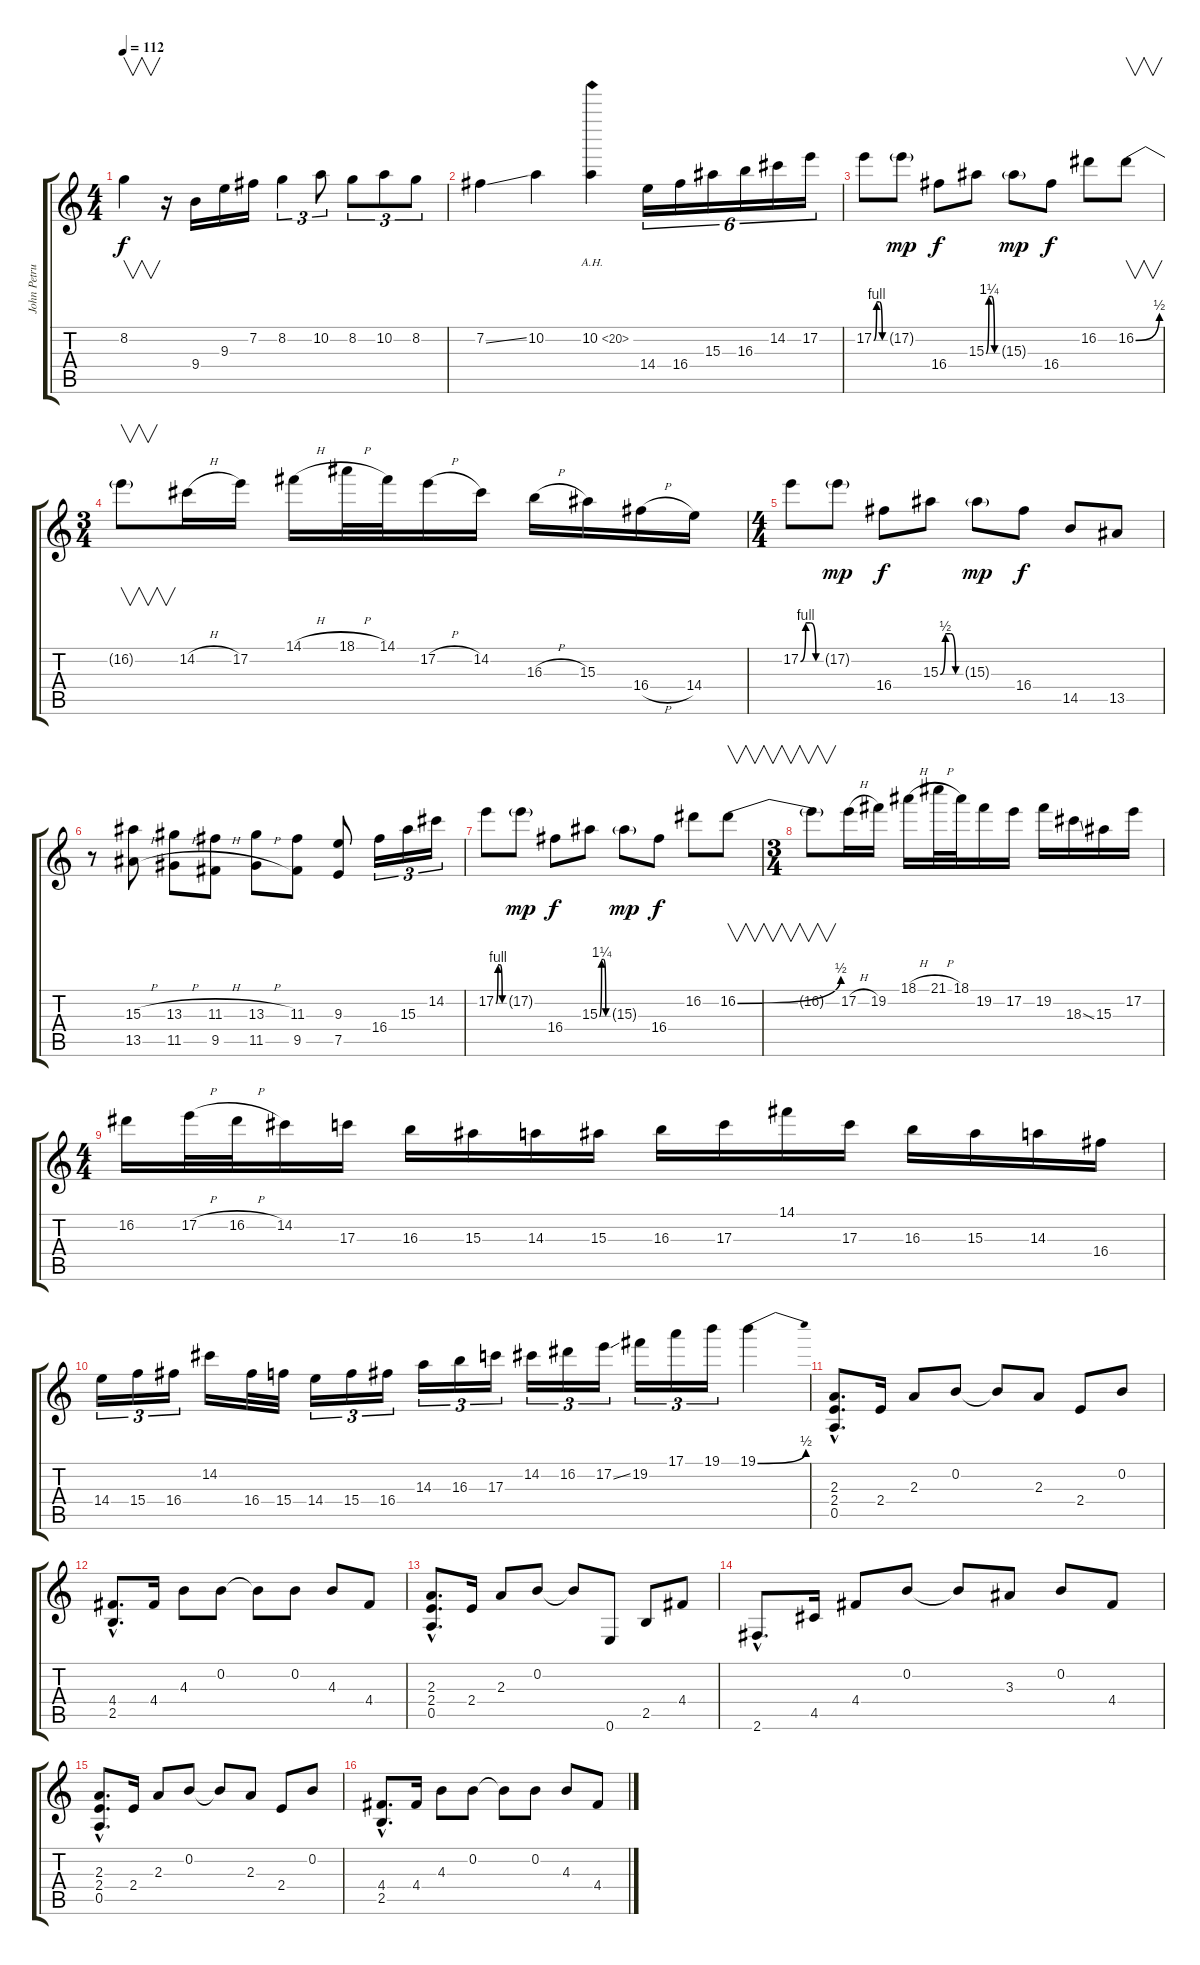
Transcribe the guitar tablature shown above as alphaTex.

\track ("John Petrucci - 6 Strings Guitar" "John Petru") {instrument distortionguitar}
\staff {score tabs}
\tuning (E4 B3 G3 D3 A2 E2) {hide}
\ts (4 4)
\tempo 112
\clef g2
\ks c
8.2.4{v dy f} r.16 9.4.16 9.3.16 7.2.16 8.2.4{tu (3 2)} 10.2.8{tu (3 2)} 8.2.8{tu (3 2)} 10.2.8{tu (3 2)} 8.2.8{tu (3 2)} |
7.2{ss}.4 10.2.4 10.2{ah 10}.4 14.4.16{tu (6 4)} 16.4.16{tu (6 4)} 15.3.16{tu (6 4)} 16.3.16{tu (6 4)} 14.2.16{tu (6 4)} 17.2.16{tu (6 4)} |
17.2{be (custom 0 0 15 4 30 4 45 0 60 0)}.8 17.2{g}.8{dy mp} 16.4.8{dy f} 15.3{be (custom 0 0 15 5 30 5 45 0 60 0)}.8 15.3{g}.8{dy mp} 16.4.8{dy f} 16.2.8 16.2{be (bend 0 0 60 2)}.8{v} |
\ts (3 4)
16.2{t}.8{v} 14.2{h}.16 17.2.16 14.1{h}.16 18.1{h}.32 14.1.32 17.2{h}.16 14.2.16 16.3{h}.16 15.3.16 16.4{h}.16 14.4.16 |
\ts (4 4)
17.2{be (custom 0 0 15 4 30 4 45 0 60 0)}.8 17.2{g}.8{dy mp} 16.4.8{dy f} 15.3{be (custom 0 0 15 2 30 2 45 0 60 0)}.8 15.3{g}.8{dy mp} 16.4.8{dy f} 14.5.8 13.5.8 |
r.8 (15.3{h} 13.5{h}).8 (13.3{h} 11.5{h}).8 (11.3{h} 9.5{h}).8 (13.3{h} 11.5{h}).8 (11.3 9.5).8 (9.3 7.5).8 16.4.16{tu (3 2)} 15.3.16{tu (3 2)} 14.2.16{tu (3 2)} |
17.2{be (custom 0 0 15 4 30 4 45 0 60 0)}.8 17.2{g}.8{dy mp} 16.4.8{dy f} 15.3{be (custom 0 0 15 5 30 5 45 0 60 0)}.8 15.3{g}.8{dy mp} 16.4.8{dy f} 16.2.8 16.2{be (bend 0 0 60 2)}.8{v} |
\ts (3 4)
16.2{t}.8{v} 17.2{h}.16 19.2.16 18.1{h}.16 21.1{h}.32 18.1.32 19.2.16 17.2.16 19.2.16 18.3{ss}.16 15.3.16 17.2.16 |
\ts (4 4)
16.2.16 17.2{h}.32 16.2{h}.32 14.2.16 17.3.16 16.3.16 15.3.16 14.3.16 15.3.16 16.3.16 17.3.16 14.1.16 17.3.16 16.3.16 15.3.16 14.3.16 16.4.16 |
14.4.16{tu (3 2)} 15.4.16{tu (3 2)} 16.4.16{tu (3 2)} 14.2.16 16.4.32 15.4.32 14.4.16{tu (3 2)} 15.4.16{tu (3 2)} 16.4.16{tu (3 2)} 14.3.16{tu (3 2)} 16.3.16{tu (3 2)} 17.3.16{tu (3 2)} 14.2.16{tu (3 2)} 16.2.16{tu (3 2)} 17.2{ss}.16{tu (3 2)} 19.2.16{tu (3 2)} 17.1.16{tu (3 2)} 19.1.16{tu (3 2)} 19.1{be (bend 0 0 60 2)}.4 |
(2.3{hac} 2.4{hac} 0.5{hac}).8{d} 2.4.16 2.3.8 0.2.8 0.2{t}.8 2.3.8 2.4.8 0.2.8 |
(4.4{hac} 2.5{hac}).8{d} 4.4.16 4.3.8 0.2.8 0.2{t}.8 0.2.8 4.3.8 4.4.8 |
(2.3{hac} 2.4{hac} 0.5{hac}).8{d} 2.4.16 2.3.8 0.2.8 0.2{t}.8 0.6.8 2.5.8 4.4.8 |
2.6{hac}.8{d} 4.5.16 4.4.8 0.2.8 0.2{t}.8 3.3.8 0.2.8 4.4.8 |
(2.3{hac} 2.4{hac} 0.5{hac}).8{d} 2.4.16 2.3.8 0.2.8 0.2{t}.8 2.3.8 2.4.8 0.2.8 |
(4.4{hac} 2.5{hac}).8{d} 4.4.16 4.3.8 0.2.8 0.2{t}.8 0.2.8 4.3.8 4.4.8
